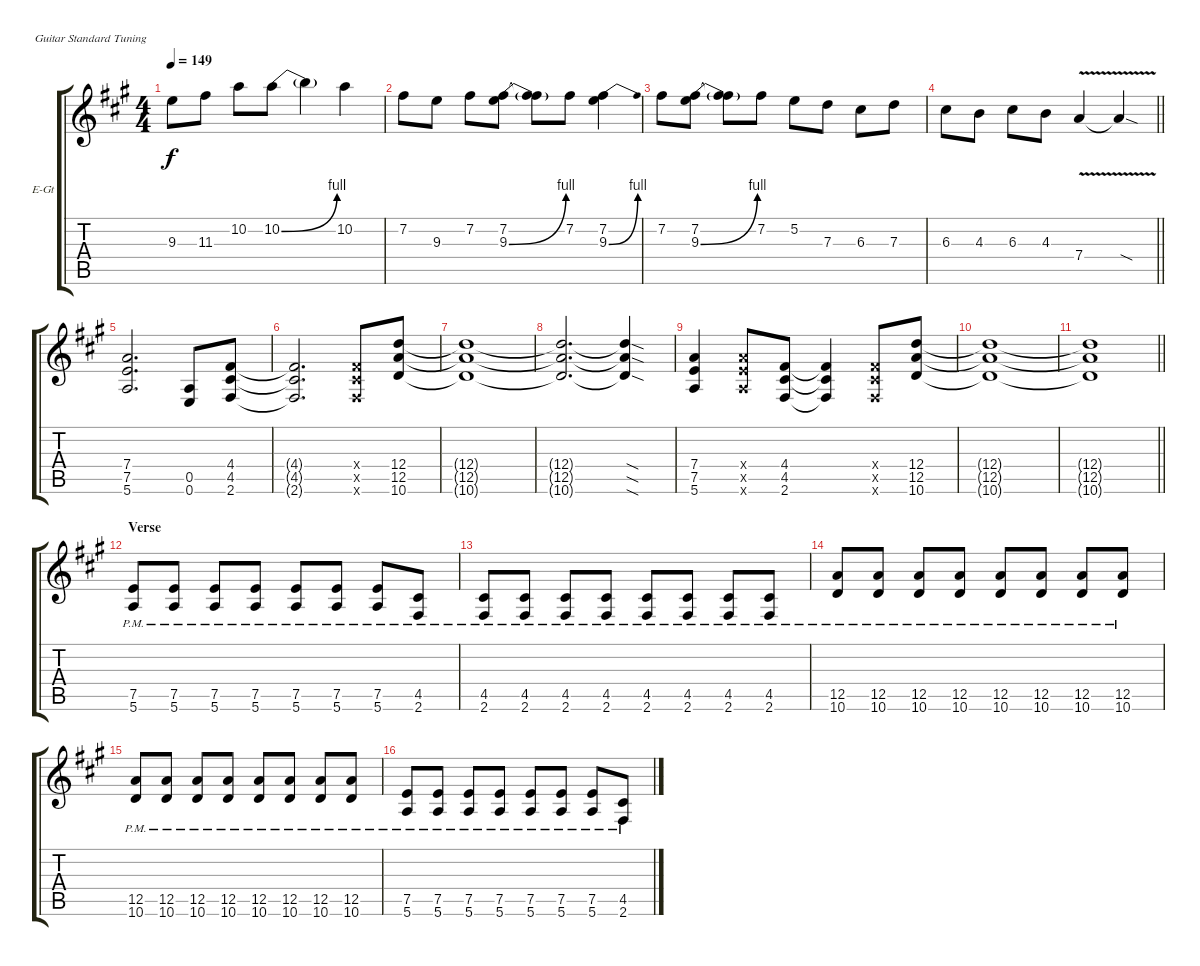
\defaultSystemsLayout 4
\bracketExtendMode groupsimilarinstruments
\firstSystemTrackNameOrientation horizontal
\otherSystemsTrackNameOrientation horizontal
\track ("Guitar 2" "E-Gt") {instrument distortionguitar}
\staff {score tabs}
\tuning (E4 B3 G3 D3 A2 E2)
\ts (4 4)
\tempo 149
\clef g2
\ks a
9.3.8{dy f} 11.3.8 10.2.8 10.2{be (bend 0 0 15 4)}.8 10.2{t}.4 10.2.4 |
7.2.8 9.3.8 7.2.8 (7.2 9.3{be (bend 0 0 15 4)}).8 (7.2{t} 9.3{t}).8 7.2.8 (7.2 9.3{be (bend 0 0 15 4)}).4 |
7.2.8 (7.2 9.3{be (bend 0 0 15 4)}).8 (7.2{t} 9.3{t}).8 7.2.8 5.2.8 7.3.8 6.3.8 7.3.8 |
\barLineRight lightlight
6.3.8 4.3.8 6.3.8 4.3.8 7.4{v}.4 7.4{v sod t}.4 |
(5.6 7.5 7.4).2{d} (0.5 0.6).8 (2.6 4.5 4.4).8 |
(4.4{t} 4.5{t} 2.6{t}).2{d} (2.6{x} 4.5{x} 4.4{x}).8 (10.6 12.5 12.4).8 |
(10.6{t} 12.5{t} 12.4{t}).1 |
(12.4{t} 12.5{t} 10.6{t}).2{d} (12.4{sod t} 12.5{sod t} 10.6{sod t}).4 |
(7.4 7.5 5.6).4 (7.4{x} 7.5{x} 5.6{x}).8 (4.4 4.5 2.6).8 (4.4{t} 4.5{t} 2.6{t}).4 (4.4{x} 4.5{x} 2.6{x}).8 (10.6 12.5 12.4).8 |
(12.4{t} 12.5{t} 10.6{t}).1 |
\barLineRight lightlight
(12.4{t} 12.5{t} 10.6{t}).1 |
\section ("" "Verse")
(5.6{pm} 7.5{pm}).8 (5.6{pm} 7.5{pm}).8 (5.6{pm} 7.5{pm}).8 (5.6{pm} 7.5{pm}).8 (5.6{pm} 7.5{pm}).8 (5.6{pm} 7.5{pm}).8 (5.6{pm} 7.5{pm}).8 (2.6{pm} 4.5{pm}).8 |
(4.5{pm} 2.6{pm}).8 (4.5{pm} 2.6{pm}).8 (4.5{pm} 2.6{pm}).8 (4.5{pm} 2.6{pm}).8 (4.5{pm} 2.6{pm}).8 (4.5{pm} 2.6{pm}).8 (4.5{pm} 2.6{pm}).8 (4.5{pm} 2.6{pm}).8 |
(10.6{pm} 12.5{pm}).8 (10.6{pm} 12.5{pm}).8 (10.6{pm} 12.5{pm}).8 (10.6{pm} 12.5{pm}).8 (10.6{pm} 12.5{pm}).8 (10.6{pm} 12.5{pm}).8 (10.6{pm} 12.5{pm}).8 (10.6{pm} 12.5{pm}).8 |
(10.6{pm} 12.5{pm}).8 (10.6{pm} 12.5{pm}).8 (10.6{pm} 12.5{pm}).8 (10.6{pm} 12.5{pm}).8 (10.6{pm} 12.5{pm}).8 (10.6{pm} 12.5{pm}).8 (10.6{pm} 12.5{pm}).8 (10.6{pm} 12.5{pm}).8 |
(5.6{pm} 7.5{pm}).8 (5.6{pm} 7.5{pm}).8 (5.6{pm} 7.5{pm}).8 (5.6{pm} 7.5{pm}).8 (5.6{pm} 7.5{pm}).8 (5.6{pm} 7.5{pm}).8 (5.6{pm} 7.5{pm}).8 (2.6{pm} 4.5{pm}).8
